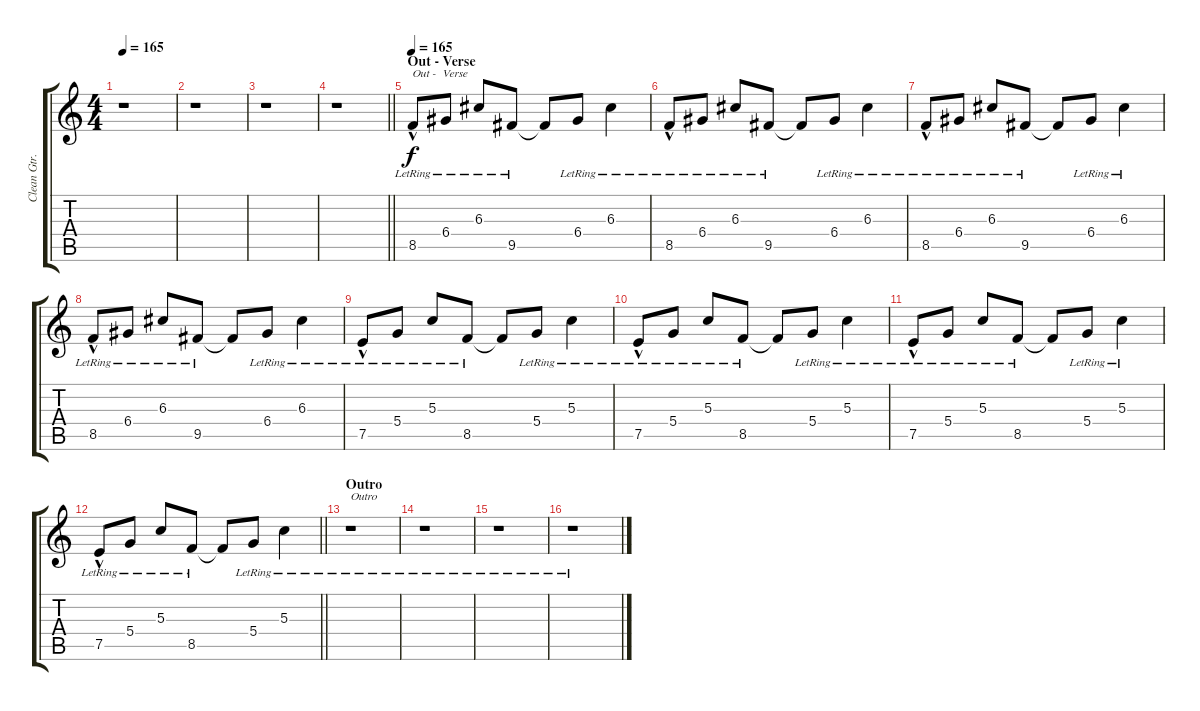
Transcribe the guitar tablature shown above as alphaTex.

\track ("Clean Gtr." "Clean Gtr.") {instrument electricguitarclean}
\staff {score tabs}
\tuning (E4 B3 G3 D3 A2 E2) {hide}
\ts (4 4)
\tempo 165
\clef g2
\ks c
r.1{dy f} |
r.1 |
r.1 |
\barLineRight lightlight
r.1 |
\section ("" "Out - Verse")
\tempo 165
8.5{hac lr}.8{txt "Out -  Verse"} 6.4{lr}.8 6.3{lr}.8 9.5{lr}.8 9.5{t}.8 6.4{lr}.8 6.3{lr}.4 |
8.5{hac lr}.8 6.4{lr}.8 6.3{lr}.8 9.5{lr}.8 9.5{t}.8 6.4{lr}.8 6.3{lr}.4 |
8.5{hac lr}.8 6.4{lr}.8 6.3{lr}.8 9.5{lr}.8 9.5{t}.8 6.4{lr}.8 6.3{lr}.4 |
8.5{hac lr}.8 6.4{lr}.8 6.3{lr}.8 9.5{lr}.8 9.5{t}.8 6.4{lr}.8 6.3{lr}.4 |
7.5{hac lr}.8 5.4{lr}.8 5.3{lr}.8 8.5{lr}.8 8.5{t}.8 5.4{lr}.8 5.3{lr}.4 |
7.5{hac lr}.8 5.4{lr}.8 5.3{lr}.8 8.5{lr}.8 8.5{t}.8 5.4{lr}.8 5.3{lr}.4 |
7.5{hac lr}.8 5.4{lr}.8 5.3{lr}.8 8.5{lr}.8 8.5{t}.8 5.4{lr}.8 5.3{lr}.4 |
\barLineRight lightlight
7.5{hac lr}.8 5.4{lr}.8 5.3{lr}.8 8.5{lr}.8 8.5{t}.8 5.4{lr}.8 5.3{lr}.4 |
\section ("" "Outro")
r.1{txt "Outro"} |
r.1 |
r.1 |
r.1
